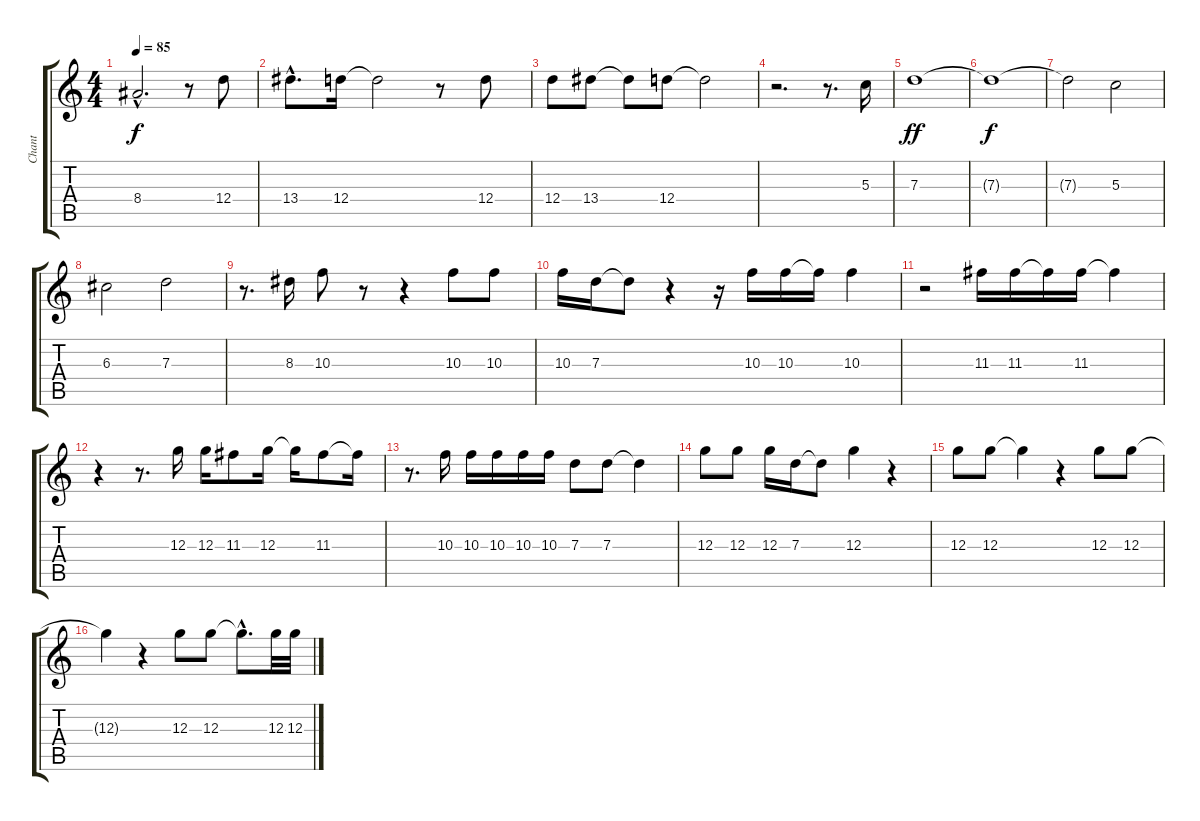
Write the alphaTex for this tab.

\track ("Chant" "Chant") {instrument electricguitarclean}
\staff {score tabs}
\tuning (E4 B3 G3 D3 A2 E2) {hide}
\ts (4 4)
\tempo 85
\clef g2
\ks c
8.4{hac}.2{d dy f} r.8 12.4.8 |
13.4{hac}.8{d} 12.4.16 12.4{t}.2 r.8 12.4.8 |
12.4.8 13.4.8 13.4{t}.8 12.4.8 12.4{t}.2 |
r.2{d} r.8{d} 5.3.16 |
7.3.1{dy ff} |
7.3{t}.1{dy f} |
7.3{t}.2 5.3.2 |
6.3.2 7.3.2 |
r.8{d} 8.3.16 10.3.8 r.8 r.4 10.3.8 10.3.8 |
10.3.16 7.3.16 7.3{t}.8 r.4 r.16 10.3.16 10.3.16 10.3{t}.16 10.3.4 |
r.2 11.3.16 11.3.16 11.3{t}.16 11.3.16 11.3{t}.4 |
r.4 r.8{d} 12.3.16 12.3.16 11.3.8 12.3.16 12.3{t}.16 11.3.8 11.3{t}.16 |
r.8{d} 10.3.16 10.3.16 10.3.16 10.3.16 10.3.16 7.3.8 7.3.8 7.3{t}.4 |
12.3.8 12.3.8 12.3.16 7.3.16 7.3{t}.8 12.3.4 r.4 |
12.3.8 12.3.8 12.3{t}.4 r.4 12.3.8 12.3.8 |
12.3{t}.4 r.4 12.3.8 12.3.8 12.3{hac t}.8{d} 12.3.32 12.3.32
